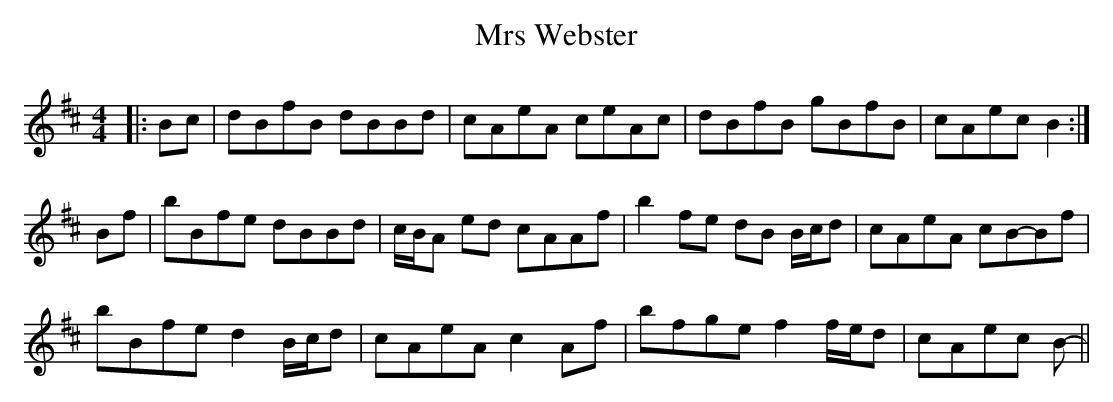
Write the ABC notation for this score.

X:1
T: Mrs Webster
M: 4/4
L: 1/8
K: Bmin
|:Bc|dBfB dBBd|cAeA ceAc|dBfB gBfB|cAec B2:|
Bf|bBfe dBBd|c/B/A ed cAAf|b2 fe dB B/c/d|cAeA cB-Bf|
bBfe d2 B/c/d|cAeA c2 Af|bfge f2 f/e/d|cAec B-||
